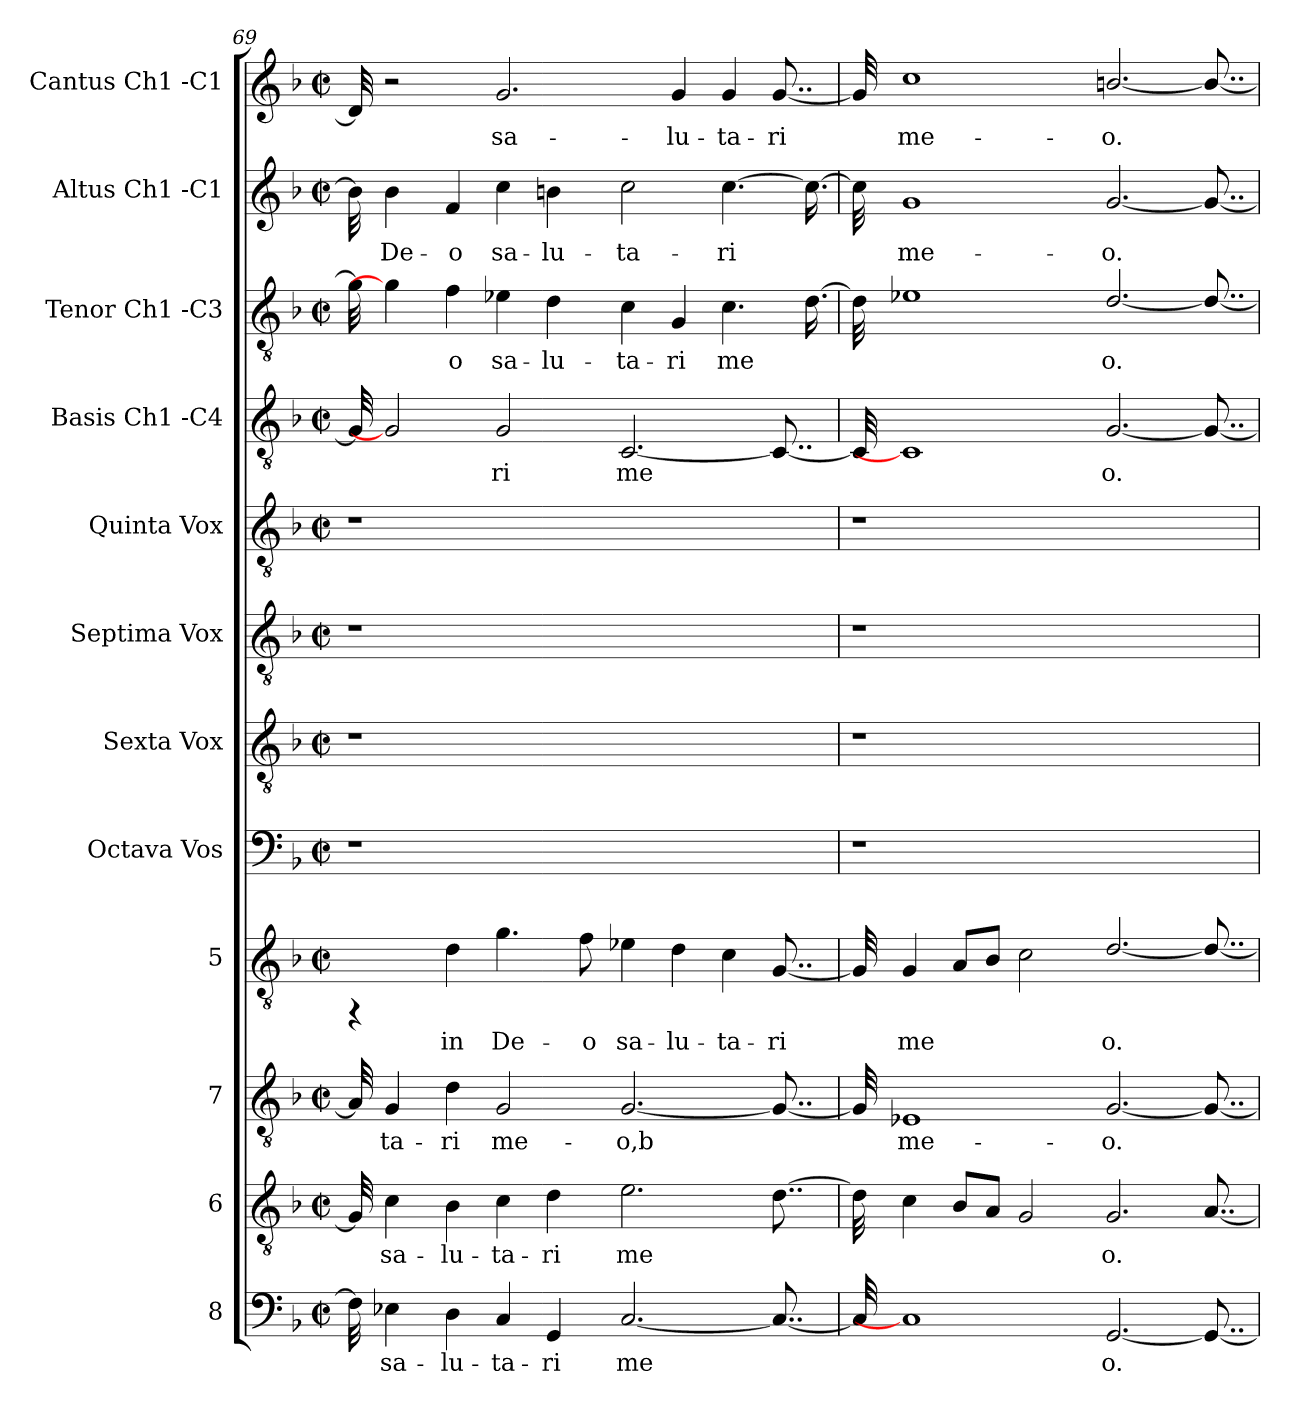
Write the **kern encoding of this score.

**kern	**text	**kern	**text	**kern	**text	**kern	**text	**kern	**kern	**kern	**kern	**kern	**text	**kern	**text	**kern	**text	**kern	**text
*part12	*part12	*part11	*part11	*part10	*part10	*part9	*part9	*part8	*part7	*part6	*part5	*part4	*part4	*part3	*part3	*part2	*part2	*part1	*part1
*staff12	*staff12	*staff11	*staff11	*staff10	*staff10	*staff9	*staff9	*staff8	*staff7	*staff6	*staff5	*staff4	*staff4	*staff3	*staff3	*staff2	*staff2	*staff1	*staff1
*I"8	*	*I"6	*	*I"7	*	*I"5	*	*I"Octava  Vos	*I"Sexta  Vox	*I"Septima  Vox	*I"Quinta  Vox	*I"Basis  Ch1 -C4	*	*I"Tenor  Ch1 -C3	*	*I"Altus  Ch1 -C1	*	*I"Cantus  Ch1 -C1	*
*	*	*	*	*	*	*	*	*	*	*	*	*I'B	*	*I'T	*	*I'A	*	*I'C	*
!!LO:PB:g=z
*clefF4	*	*clefGv2	*	*clefGv2	*	*clefGv2	*	*clefF4	*clefGv2	*clefGv2	*clefGv2	*clefGv2	*	*clefGv2	*	*clefG2	*	*clefG2	*
*k[b-]	*	*k[b-]	*	*k[b-]	*	*k[b-]	*	*k[b-]	*k[b-]	*k[b-]	*k[b-]	*k[b-]	*	*k[b-]	*	*k[b-]	*	*k[b-]	*
*F:	*	*F:	*	*F:	*	*F:	*	*F:	*F:	*F:	*F:	*F:	*	*F:	*	*F:	*	*F:	*
*M2/2	*	*M2/2	*	*M2/2	*	*M2/2	*	*M2/2	*M2/2	*M2/2	*M2/2	*M2/2	*	*M2/2	*	*M2/2	*	*M2/2	*
*met(c|)	*	*met(c|)	*	*met(c|)	*	*met(c|)	*	*met(c|)	*met(c|)	*met(c|)	*met(c|)	*met(c|)	*	*met(c|)	*	*met(c|)	*	*met(c|)	*
=69	=69	=69	=69	=69	=69	=69	=69	=69	=69	=69	=69	=69	=69	=69	=69	=69	=69	=69	=69
32F\]	.	32G/]	.	32A/]	.	4rFF	.	1r	1r	1r	1r	32G/]	.	32g\]	.	32b-\]	.	32d/]	.
!	!LO:LY:b:cj	!	!LO:LY:b:cj	!	!LO:LY:b:cj	!	!	!	!	!	!	!	!LO:LY:b:cj	!	!LO:LY:b:cj	!	!LO:LY:b:cj	!	!
4E-X\	sa-	4c\	sa-	4G/	-ta-	.	.	.	.	.	.	2G/]	--	4g\]	--	4b-\	De-	2r	.
.	.	.	.	.	.	32ryy	.	.	.	.	.	.	.	.	.	.	.	.	.
!	!LO:LY:b:cj	!	!LO:LY:b:cj	!	!LO:LY:b:cj	!	!LO:LY:b:cj	!	!	!	!	!	!	!	!LO:LY:b:cj	!	!LO:LY:b:cj	!	!
4D\	-lu-	4B-\	-lu-	4d\	-ri	4d\	in	.	.	.	.	.	.	4f\	-o	4f/	-o	.	.
!	!LO:LY:b:cj	!	!LO:LY:b:cj	!	!LO:LY:b:cj	!	!LO:LY:b:cj	!	!	!	!	!	!LO:LY:b:cj	!	!LO:LY:b:cj	!	!LO:LY:b:cj	!	!LO:LY:b:cj
4C/	-ta-	4c\	-ta-	2G/	me-	4.g\	De-	.	.	.	.	2G/	-ri	4e-X\	sa-	4cc\	sa-	2.g/	sa-
!	!LO:LY:b:cj	!	!LO:LY:b:cj	!	!	!	!	!	!	!	!	!	!	!	!LO:LY:b:cj	!	!LO:LY:b:cj	!	!
4GG/	-ri	4d\	-ri	.	.	.	.	.	.	.	.	.	.	4d\	-lu-	4bn\	-lu-	.	.
!	!	!	!	!	!	!	!LO:LY:b:cj	!	!	!	!	!	!	!	!	!	!	!	!
.	.	.	.	.	.	8f\	-o	.	.	.	.	.	.	.	.	.	.	.	.
.	.	.	.	.	.	.	.	1ryy	1ryy	1ryy	1ryy	.	.	.	.	.	.	.	.
!	!LO:LY:b:cj	!	!LO:LY:b:cj	!	!LO:LY:b:cj	!	!LO:LY:b:cj	!	!	!	!	!	!LO:LY:b:cj	!	!LO:LY:b:cj	!	!LO:LY:b:cj	!	!
[<2.C/	me-	2.e\	me-	[<2.G/	-o,b	4e-X\	sa-	.	.	.	.	[<2.C/	me-	4c\	-ta-	2cc\	-ta-	.	.
!	!	!	!	!	!	!	!LO:LY:b:cj	!	!	!	!	!	!	!	!LO:LY:b:cj	!	!	!	!LO:LY:b:cj
.	.	.	.	.	.	4d\	-lu-	.	.	.	.	.	.	4G/	-ri	.	.	4g/	-lu-
!	!	!	!	!	!	!	!LO:LY:b:cj	!	!	!	!	!	!	!	!LO:LY:b:cj	!	!LO:LY:b:cj	!	!LO:LY:b:cj
.	.	.	.	.	.	4c\	-ta-	.	.	.	.	.	.	4.c\	me-	[>4.cc\	-ri	4g/	-ta-
!	!	!	!LO:LY:b:cj	!	!	!	!LO:LY:b:cj	!	!	!	!	!	!	!	!	!	!	!	!LO:LY:b:cj
8..C/_<	.	[>8..d\	--	8..G/_<	.	[<8..G/	-ri	.	.	.	.	8..C/_<	.	.	.	.	.	[<8..g/	-ri
!	!	!	!	!	!	!	!	!	!	!	!	!	!	!	!LO:LY:b:cj	!	!	!	!
.	.	.	.	.	.	.	.	.	.	.	.	.	.	[>16.d\	--	16.cc\_>	.	.	.
=70	=70	=70	=70	=70	=70	=70	=70	=70	=70	=70	=70	=70	=70	=70	=70	=70	=70	=70	=70
32C/]	.	32d\]	.	32G/]	.	32G/]	.	1r	1r	1r	1r	32C/]	.	32d\]	.	32cc\]	.	32g/]	.
!	!LO:LY:b:cj	!	!LO:LY:b:cj	!	!LO:LY:b:cj	!	!LO:LY:b:cj	!	!	!	!	!	!LO:LY:b:cj	!	!LO:LY:b:cj	!	!LO:LY:b:cj	!	!LO:LY:b:cj
1C]	--	4c\	--	1E-X	me-	4G/	me-	.	.	.	.	1C]	--	1e-X	--	1g	me-	1cc	me-
!	!	!	!LO:LY:b:cj	!	!	!	!LO:LY:b:cj	!	!	!	!	!	!	!	!	!	!	!	!
.	.	8B-/L	--	.	.	8A/L	--	.	.	.	.	.	.	.	.	.	.	.	.
!	!	!	!LO:LY:b:cj	!	!	!	!LO:LY:b:cj	!	!	!	!	!	!	!	!	!	!	!	!
.	.	8A/J	--	.	.	8B-/J	--	.	.	.	.	.	.	.	.	.	.	.	.
!	!	!	!LO:LY:b:cj	!	!	!	!LO:LY:b:cj	!	!	!	!	!	!	!	!	!	!	!	!
.	.	2G/	--	.	.	2c\	--	.	.	.	.	.	.	.	.	.	.	.	.
.	.	.	.	.	.	.	.	1ryy	1ryy	1ryy	1ryy	.	.	.	.	.	.	.	.
!	!LO:LY:b:cj	!	!LO:LY:b:cj	!	!LO:LY:b:cj	!	!LO:LY:b:cj	!	!	!	!	!	!LO:LY:b:cj	!	!LO:LY:b:cj	!	!LO:LY:b:cj	!	!LO:LY:b:cj
[<2.GG/	-o.	2.G/	-o.	[<2.G/	-o.	[>2.d/	-o.	.	.	.	.	[<2.G/	-o.	[>2.d/	-o.	[<2.g/	-o.	[>2.bn/	-o.
!	!	!	!LO:LY:b:cj	!	!	!	!	!	!	!	!	!	!	!	!	!	!	!	!
8..GG/_<	.	[<8..A/	.	8..G/_<	.	8..d/_<	.	.	.	.	.	8..G/_<	.	8..d/_<	.	8..g/_<	.	8..b/_<	.
=	=	=	=	=	=	=	=	=	=	=	=	=	=	=	=	=	=	=	=
*-	*-	*-	*-	*-	*-	*-	*-	*-	*-	*-	*-	*-	*-	*-	*-	*-	*-	*-	*-
